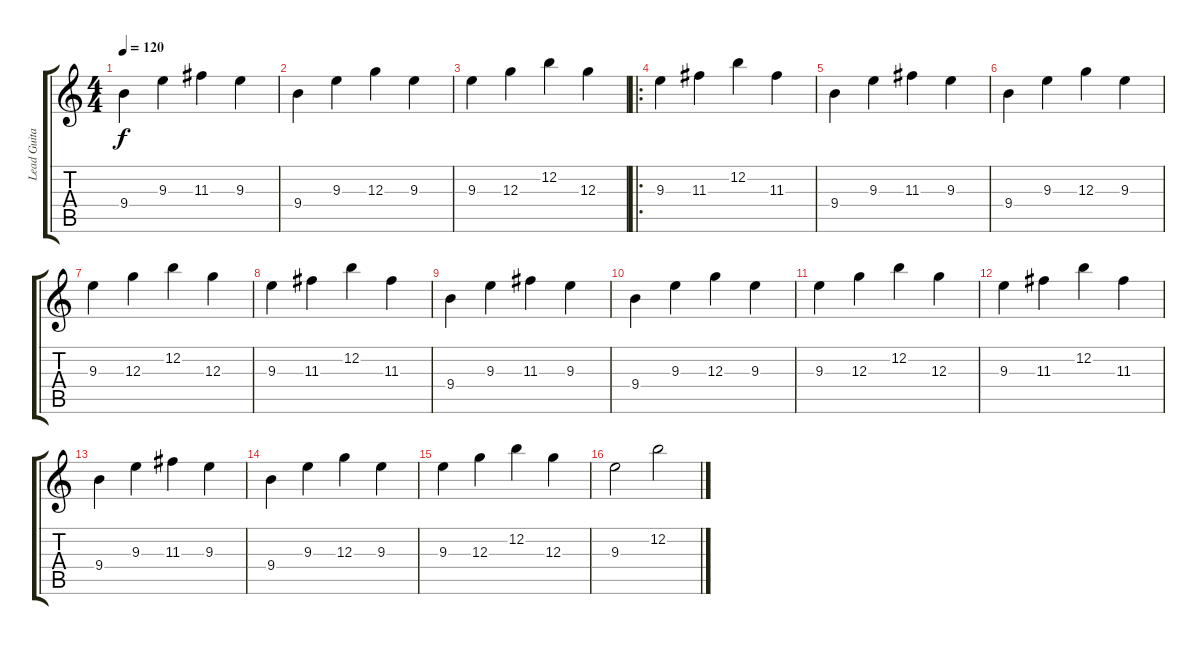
\track ("Lead Guitar" "Lead Guita") {instrument distortionguitar}
\staff {score tabs}
\tuning (E4 B3 G3 D3 A2 E2) {hide}
\ts (4 4)
\tempo 120
\clef g2
\ks c
9.4.4{dy f instrument distortionguitar} 9.3.4 11.3.4 9.3.4 |
9.4.4 9.3.4 12.3.4 9.3.4 |
9.3.4 12.3.4 12.2.4 12.3.4 |
\ro
9.3.4 11.3.4 12.2.4 11.3.4 |
9.4.4 9.3.4 11.3.4 9.3.4 |
9.4.4 9.3.4 12.3.4 9.3.4 |
9.3.4 12.3.4 12.2.4 12.3.4 |
9.3.4 11.3.4 12.2.4 11.3.4 |
9.4.4 9.3.4 11.3.4 9.3.4 |
9.4.4 9.3.4 12.3.4 9.3.4 |
9.3.4 12.3.4 12.2.4 12.3.4 |
9.3.4 11.3.4 12.2.4 11.3.4 |
9.4.4 9.3.4 11.3.4 9.3.4 |
9.4.4 9.3.4 12.3.4 9.3.4 |
9.3.4 12.3.4 12.2.4 12.3.4 |
9.3.2 12.2.2
